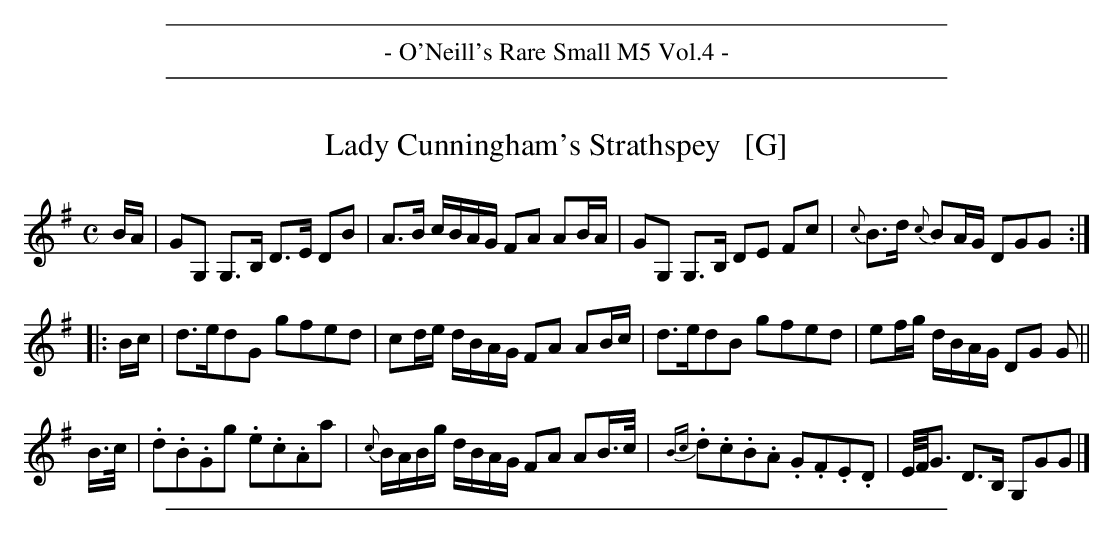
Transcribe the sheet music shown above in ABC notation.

X:1
T: Lady Cunningham's Strathspey   [G]
M: C
L: 1/16
K: G
BA |\
G2G,2 G,3B, D3E D2B2 | A3B cBAG F2A2 A2BA |\
G2G,2 G,3B, D2E2 F2c2 | {c}B3d {c}B2AG D2G2G2 ::
Bc |\
d3ed2G2 g2f2e2d2 | c2de dBAG F2A2 A2Bc |\
d3ed2B2 g2f2e2d2 | e2fg dBAG D2G2 G2 ||
B>c |\
.d2.B2.G2g2 .e2.c2.A2a2 | {c}BABg dBAG F2A2 A2B>c |\
{Bc}.d2.c2.B2.A2 .G2.F2.E2.D2 | E/F/G3  D3B, G,2G2G2 |]
